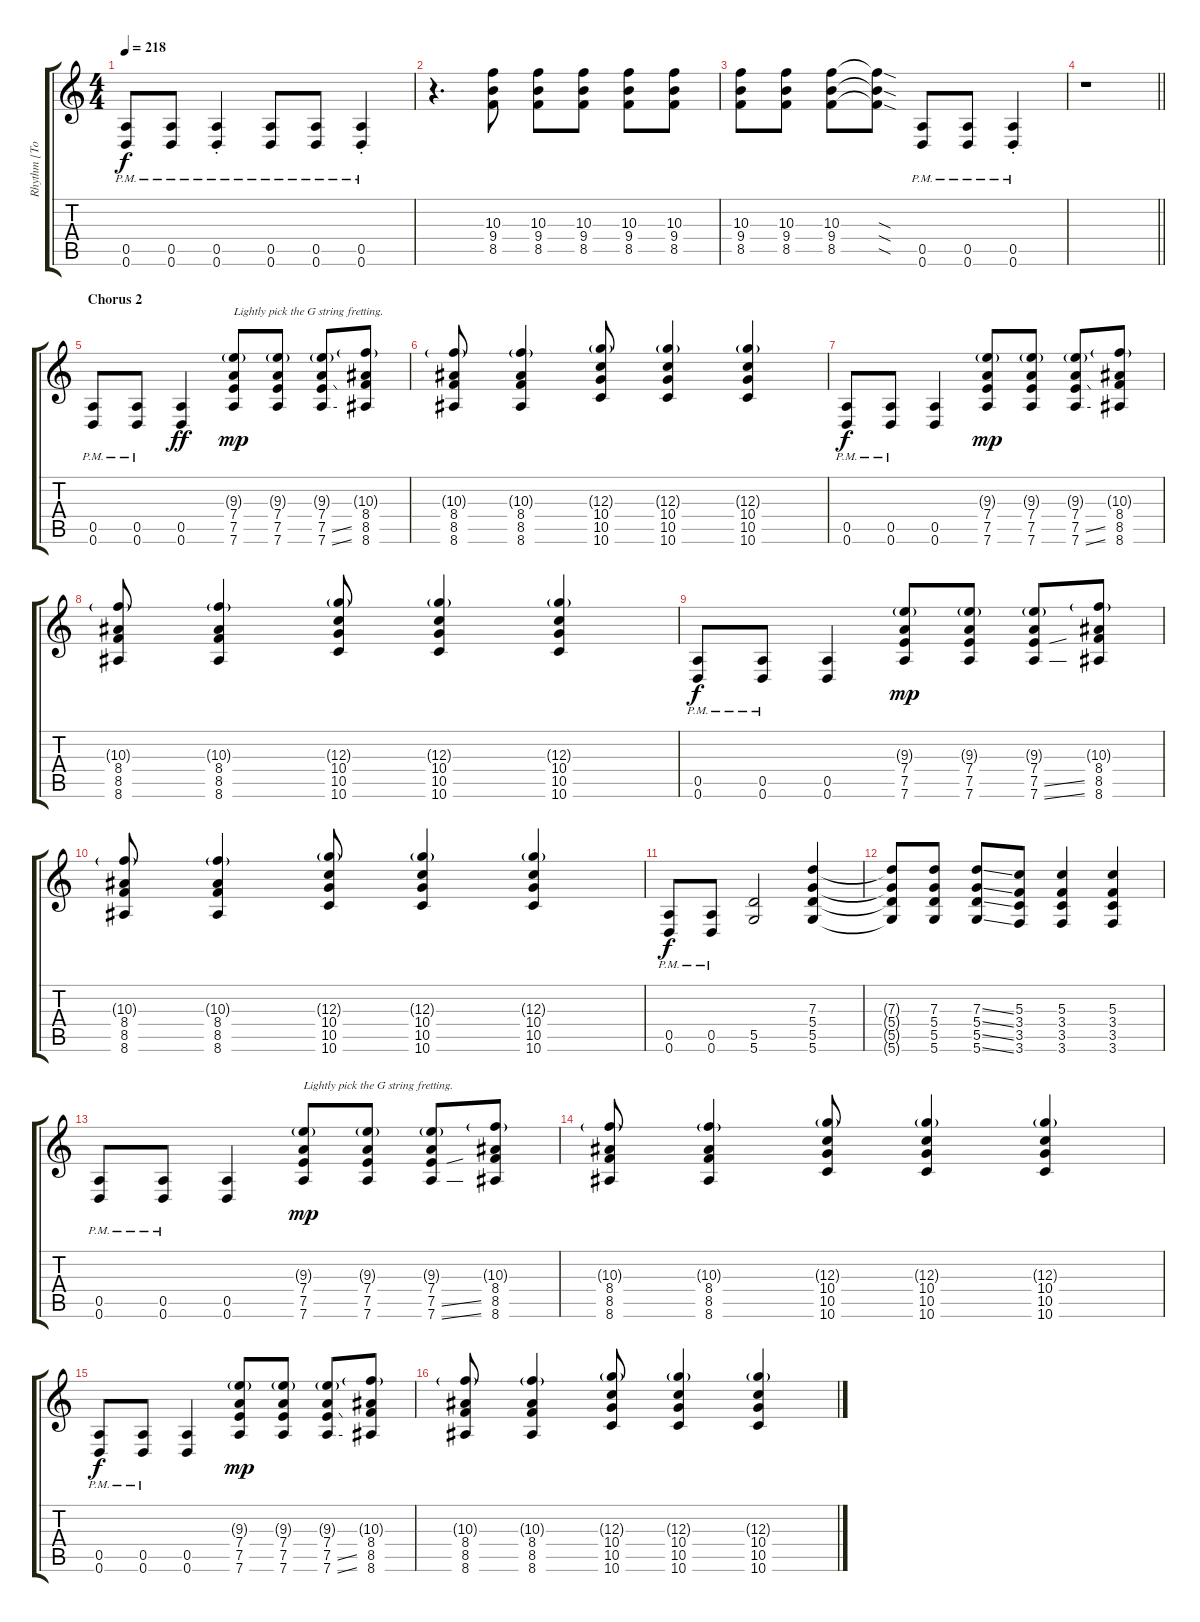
\track ("Rhythm [Tony Rombola]" "Rhythm [To") {instrument distortionguitar}
\staff {score tabs}
\tuning (E4 B3 G3 D3 A2 D2) {hide}
\ts (4 4)
\tempo 218
\clef g2
\ks c
(0.5{pm} 0.6{pm}).8{dy f} (0.5{pm} 0.6{pm}).8 (0.5{pm st} 0.6{pm st}).4 (0.5{pm} 0.6{pm}).8 (0.5{pm} 0.6{pm}).8 (0.5{pm st} 0.6{pm st}).4 |
r.4{d} (10.3 9.4 8.5).8 (10.3 9.4 8.5).8 (10.3 9.4 8.5).8 (10.3 9.4 8.5).8 (10.3 9.4 8.5).8 |
(10.3 9.4 8.5).8 (10.3 9.4 8.5).8 (10.3 9.4 8.5).8 (10.3{sod t} 9.4{sod t} 8.5{sod t}).8 (0.5{pm} 0.6{pm}).8 (0.5{pm} 0.6{pm}).8 (0.5{pm st} 0.6{pm st}).4 |
\barLineRight lightlight
r.1 |
\section ("" "Chorus 2")
(0.5{pm} 0.6{pm}).8 (0.5{pm} 0.6{pm}).8 (0.5 0.6).4{dy ff} (9.3{g} 7.4 7.5 7.6).8{txt "Lightly pick the G string fretting." dy mp} (9.3{g} 7.4 7.5 7.6).8 (9.3{g} 7.4 7.5{ss} 7.6{ss}).8 (10.3{g} 8.4 8.5 8.6).8 |
(10.3{g} 8.4 8.5 8.6).8 (10.3{g} 8.4 8.5 8.6).4 (12.3{g} 10.4 10.5 10.6).8 (12.3{g} 10.4 10.5 10.6).4 (12.3{g} 10.4 10.5 10.6).4 |
(0.5{pm} 0.6{pm}).8{dy f} (0.5{pm} 0.6{pm}).8 (0.5 0.6).4 (9.3{g} 7.4 7.5 7.6).8{dy mp} (9.3{g} 7.4 7.5 7.6).8 (9.3{g} 7.4 7.5{ss} 7.6{ss}).8 (10.3{g} 8.4 8.5 8.6).8 |
(10.3{g} 8.4 8.5 8.6).8 (10.3{g} 8.4 8.5 8.6).4 (12.3{g} 10.4 10.5 10.6).8 (12.3{g} 10.4 10.5 10.6).4 (12.3{g} 10.4 10.5 10.6).4 |
(0.5{pm} 0.6{pm}).8{dy f} (0.5{pm} 0.6{pm}).8 (0.5 0.6).4 (9.3{g} 7.4 7.5 7.6).8{dy mp} (9.3{g} 7.4 7.5 7.6).8 (9.3{g} 7.4 7.5{ss} 7.6{ss}).8 (10.3{g} 8.4 8.5 8.6).8 |
(10.3{g} 8.4 8.5 8.6).8 (10.3{g} 8.4 8.5 8.6).4 (12.3{g} 10.4 10.5 10.6).8 (12.3{g} 10.4 10.5 10.6).4 (12.3{g} 10.4 10.5 10.6).4 |
(0.5{pm} 0.6{pm}).8{dy f} (0.5{pm} 0.6{pm}).8 (5.5 5.6).2 (7.3 5.4 5.5 5.6).4 |
(7.3{t} 5.4{t} 5.5{t} 5.6{t}).8 (7.3 5.4 5.5 5.6).8 (7.3{ss} 5.4{ss} 5.5{ss} 5.6{ss}).8 (5.3 3.4 3.5 3.6).8 (5.3 3.4 3.5 3.6).4 (5.3 3.4 3.5 3.6).4 |
(0.5{pm} 0.6{pm}).8 (0.5{pm} 0.6{pm}).8 (0.5 0.6).4 (9.3{g} 7.4 7.5 7.6).8{txt "Lightly pick the G string fretting." dy mp} (9.3{g} 7.4 7.5 7.6).8 (9.3{g} 7.4 7.5{ss} 7.6{ss}).8 (10.3{g} 8.4 8.5 8.6).8 |
(10.3{g} 8.4 8.5 8.6).8 (10.3{g} 8.4 8.5 8.6).4 (12.3{g} 10.4 10.5 10.6).8 (12.3{g} 10.4 10.5 10.6).4 (12.3{g} 10.4 10.5 10.6).4 |
(0.5{pm} 0.6{pm}).8{dy f} (0.5{pm} 0.6{pm}).8 (0.5 0.6).4 (9.3{g} 7.4 7.5 7.6).8{dy mp} (9.3{g} 7.4 7.5 7.6).8 (9.3{g} 7.4 7.5{ss} 7.6{ss}).8 (10.3{g} 8.4 8.5 8.6).8 |
(10.3{g} 8.4 8.5 8.6).8 (10.3{g} 8.4 8.5 8.6).4 (12.3{g} 10.4 10.5 10.6).8 (12.3{g} 10.4 10.5 10.6).4 (12.3{g} 10.4 10.5 10.6).4
